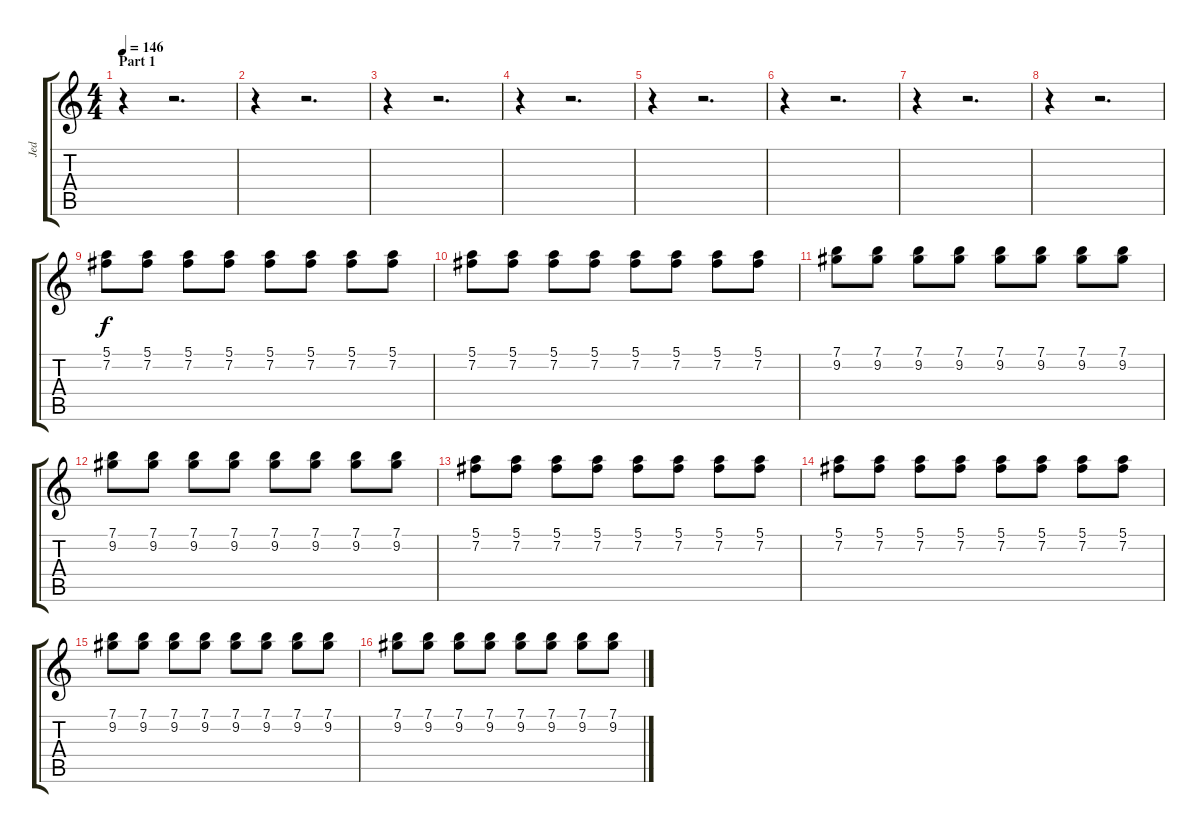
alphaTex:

\track ("Jed" "Jed") {instrument overdrivenguitar}
\staff {score tabs}
\tuning (E4 B3 G3 D3 A2 E2) {hide}
\ts (4 4)
\section ("" "Part 1")
\tempo 146
\clef g2
\ks c
r.4{dy f instrument overdrivenguitar} r.2{d} |
r.4 r.2{d} |
r.4 r.2{d} |
r.4 r.2{d} |
r.4 r.2{d} |
r.4 r.2{d} |
r.4 r.2{d} |
r.4 r.2{d} |
(5.1 7.2).8 (5.1 7.2).8 (5.1 7.2).8 (5.1 7.2).8 (5.1 7.2).8 (5.1 7.2).8 (5.1 7.2).8 (5.1 7.2).8 |
(5.1 7.2).8 (5.1 7.2).8 (5.1 7.2).8 (5.1 7.2).8 (5.1 7.2).8 (5.1 7.2).8 (5.1 7.2).8 (5.1 7.2).8 |
(7.1 9.2).8 (7.1 9.2).8 (7.1 9.2).8 (7.1 9.2).8 (7.1 9.2).8 (7.1 9.2).8 (7.1 9.2).8 (7.1 9.2).8 |
(7.1 9.2).8 (7.1 9.2).8 (7.1 9.2).8 (7.1 9.2).8 (7.1 9.2).8 (7.1 9.2).8 (7.1 9.2).8 (7.1 9.2).8 |
(5.1 7.2).8 (5.1 7.2).8 (5.1 7.2).8 (5.1 7.2).8 (5.1 7.2).8 (5.1 7.2).8 (5.1 7.2).8 (5.1 7.2).8 |
(5.1 7.2).8 (5.1 7.2).8 (5.1 7.2).8 (5.1 7.2).8 (5.1 7.2).8 (5.1 7.2).8 (5.1 7.2).8 (5.1 7.2).8 |
(7.1 9.2).8 (7.1 9.2).8 (7.1 9.2).8 (7.1 9.2).8 (7.1 9.2).8 (7.1 9.2).8 (7.1 9.2).8 (7.1 9.2).8 |
(7.1 9.2).8 (7.1 9.2).8 (7.1 9.2).8 (7.1 9.2).8 (7.1 9.2).8 (7.1 9.2).8 (7.1 9.2).8 (7.1 9.2).8
